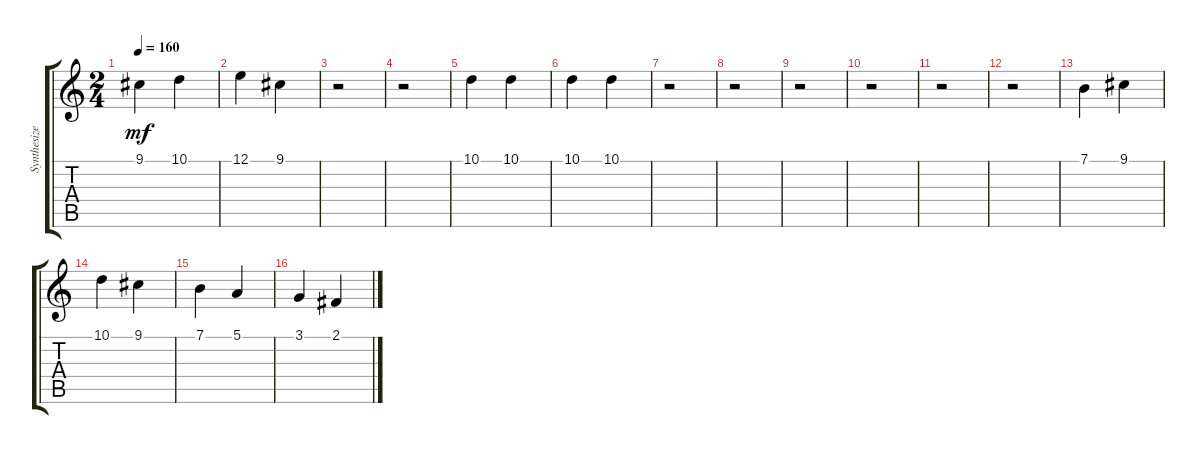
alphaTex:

\track ("Synthesizer(flute)" "Synthesize") {instrument oboe}
\staff {score tabs}
\tuning (E4 B3 G3 D3 A2 E2) {hide}
\ts (2 4)
\tempo 160
\clef g2
\ks c
9.1.4{dy mf} 10.1.4 |
12.1.4 9.1.4 |
r.2 |
r.2 |
10.1.4 10.1.4 |
10.1.4 10.1.4 |
r.2 |
r.2 |
r.2 |
r.2 |
r.2 |
r.2 |
7.1.4 9.1.4{volume 9} |
10.1.4 9.1.4 |
7.1.4 5.1.4 |
3.1.4 2.1.4
